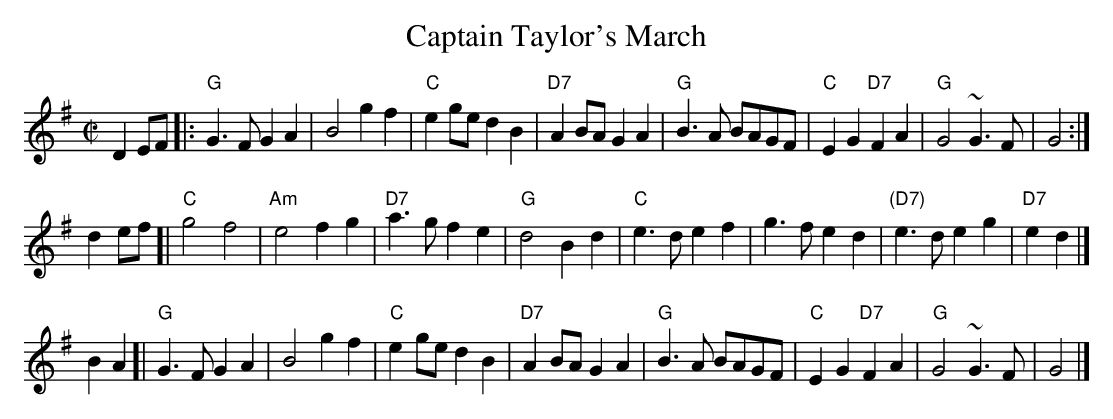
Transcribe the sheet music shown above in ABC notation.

X:1
T: Captain Taylor's March
M: C|
L: 1/4
K: G
DE/F/ |: "G"G>F GA | B2 gf | "C"eg/e/ dB | "D7"AB/A/ GA | "G"B>A B/A/G/F/ | "C"EG "D7"FA | "G"G2 ~G>F | G2 :|
de/f/ [| "C"g2 f2 | "Am"e2 fg | "D7"a>g fe | "G"d2 Bd | "C"e>d ef | g>f ed | "(D7)"e>d eg | "D7"ed |]
BA    [| "G"G>F GA | B2 gf | "C"eg/e/ dB | "D7"AB/A/ GA | "G"B>A B/A/G/F/ | "C"EG "D7"FA | "G"G2 ~G>F | G2 |]
